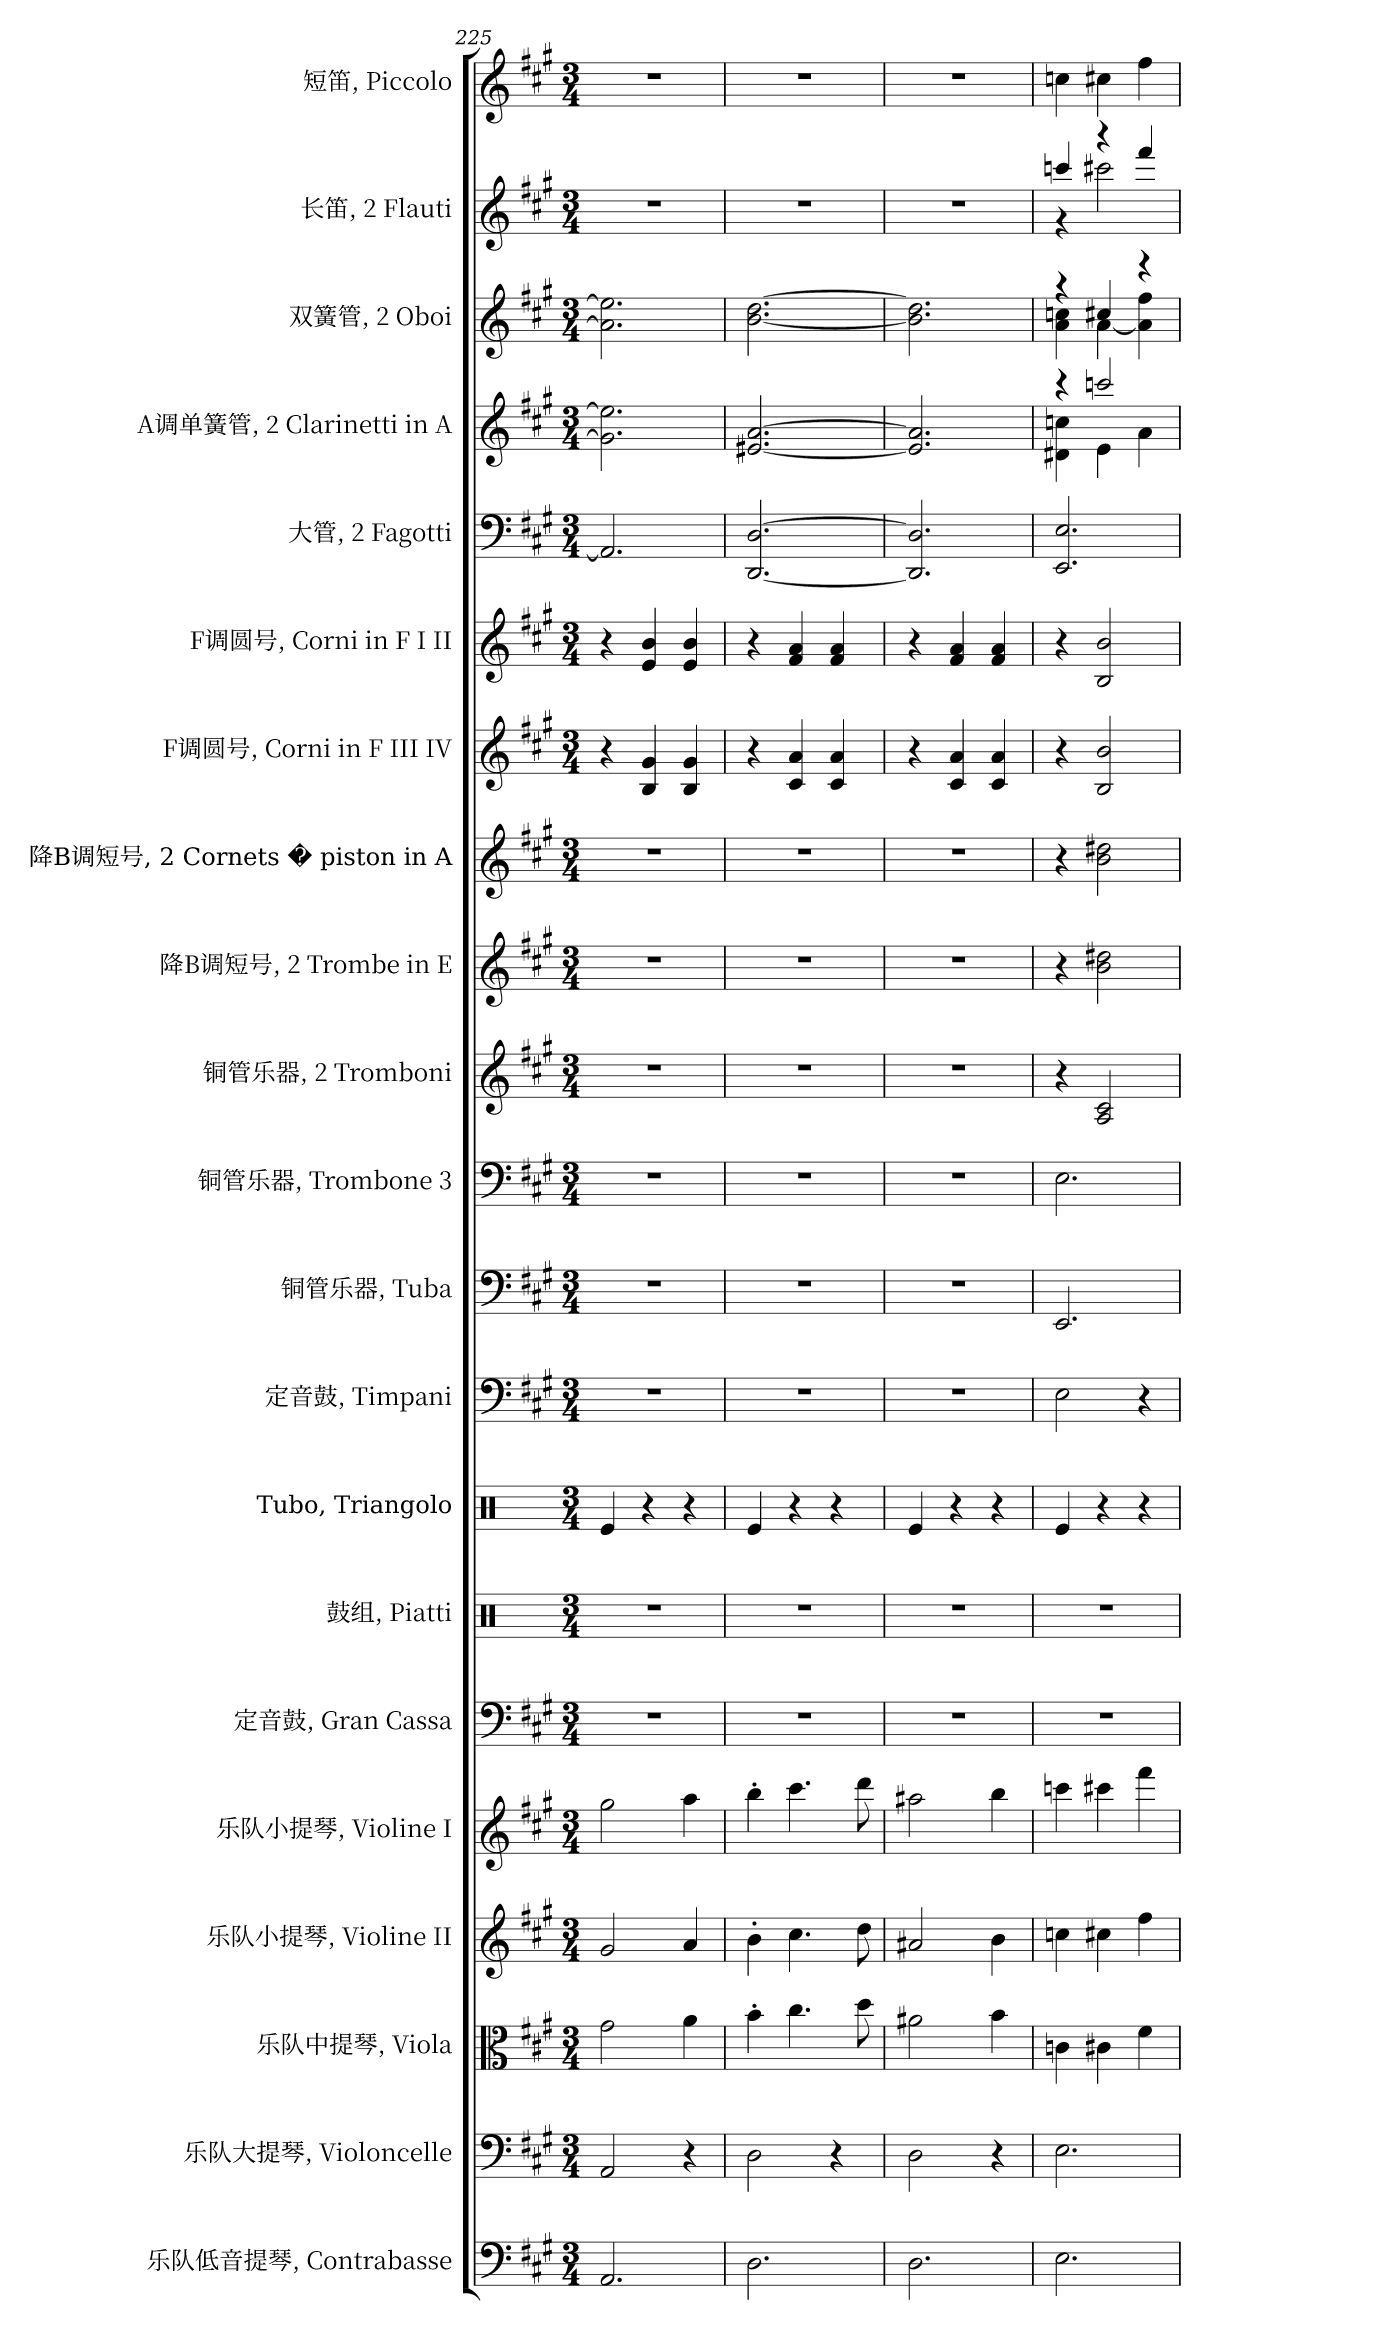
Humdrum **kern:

**kern	**kern	**kern	**kern	**kern	**kern	**kern	**kern	**kern	**kern	**kern	**kern	**kern	**kern	**kern	**kern	**kern	**kern	**kern	**kern	**kern
*part21	*part20	*part19	*part18	*part17	*part16	*part15	*part14	*part13	*part12	*part11	*part10	*part9	*part8	*part7	*part6	*part5	*part4	*part3	*part2	*part1
*staff21	*staff20	*staff19	*staff18	*staff17	*staff16	*staff15	*staff14	*staff13	*staff12	*staff11	*staff10	*staff9	*staff8	*staff7	*staff6	*staff5	*staff4	*staff3	*staff2	*staff1
*I"乐队低音提琴, Contrabasse	*I"乐队大提琴, Violoncelle	*I"乐队中提琴, Viola	*I"乐队小提琴, Violine II	*I"乐队小提琴, Violine I	*I"定音鼓, Gran Cassa	*I"鼓组, Piatti	*I"Tubo, Triangolo	*I"定音鼓, Timpani	*I"铜管乐器, Tuba	*I"铜管乐器, Trombone 3	*I"铜管乐器, 2 Tromboni	*I"降B调短号, 2 Trombe in E	*I"降B调短号, 2 Cornets � piston in A	*I"F调圆号, Corni in F III IV	*I"F调圆号, Corni in F I II	*I"大管, 2 Fagotti	*I"A调单簧管, 2 Clarinetti in A	*I"双簧管, 2 Oboi	*I"长笛, 2 Flauti	*I"短笛, Piccolo
*I'Cbs.	*	*	*	*	*	*	*I'Tu.	*I'Timp.	*	*	*	*	*I'B♭ Cnt.	*	*	*	*I'A Cl.	*I'Ob.	*I'Fl.	*I'Picc.
*clefF4	*clefF4	*clefC3	*clefG2	*clefG2	*clefF4	*clefX	*clefX	*clefF4	*clefF4	*clefF4	*clefG2	*clefG2	*clefG2	*clefG2	*clefG2	*clefF4	*clefG2	*clefG2	*clefG2	*clefG2
*ITrd7c12	*	*	*	*	*	*	*	*	*	*	*	*ITrd1c2	*ITrd1c2	*ITrd4c7	*ITrd4c7	*	*ITrd2c3	*	*	*ITrd-7c-12
*k[f#c#g#]	*k[f#c#g#]	*k[f#c#g#]	*k[f#c#g#]	*k[f#c#g#]	*k[f#c#g#]	*k[]	*k[]	*k[f#c#g#]	*k[f#c#g#]	*k[f#c#g#]	*k[f#c#g#]	*k[f#]	*k[f#]	*k[f#c#]	*k[f#c#]	*k[f#c#g#]	*k[f#c#g#d#a#e#]	*k[f#c#g#]	*k[f#c#g#]	*k[f#c#g#]
*M3/4	*M3/4	*M3/4	*M3/4	*M3/4	*M3/4	*M3/4	*M3/4	*M3/4	*M3/4	*M3/4	*M3/4	*M3/4	*M3/4	*M3/4	*M3/4	*M3/4	*M3/4	*M3/4	*M3/4	*M3/4
*MM200	*MM200	*MM200	*MM200	*MM200	*MM200	*MM200	*MM200	*MM200	*MM200	*MM200	*MM200	*MM200	*MM200	*MM200	*MM200	*MM200	*MM200	*MM200	*MM200	*MM200
=225	=225	=225	=225	=225	=225	=225	=225	=225	=225	=225	=225	=225	=225	=225	=225	=225	=225	=225	=225	=225
2.AAA/	2AA/	2g#\	2g#/	2gg#\	2.r	2.r	4Re/	2.r	2.r	2.r	2.r	2.r	2.r	4r	4r	2.AA/]	2.e\] 2.cc#\]	2.a\] 2.ee\]	2.r	2.r
.	.	.	.	.	.	.	4r	.	.	.	.	.	.	4E/ 4c#/	4A/ 4e/	.	.	.	.	.
.	4r	4a\	4a/	4aa\	.	.	4r	.	.	.	.	.	.	4E/ 4c#/	4A/ 4e/	.	.	.	.	.
=226	=226	=226	=226	=226	=226	=226	=226	=226	=226	=226	=226	=226	=226	=226	=226	=226	=226	=226	=226	=226
*	*	*	*	*	*	*	*	*	*	*	*	*	*	*	*	*	*	*	*	*MM200
2.DD\	2D\	4b'\	4b'\	4bb'\	2.r	2.r	4Re/	2.r	2.r	2.r	2.r	2.r	2.r	4r	4r	[2.DD/ [2.D/	[2.c##X/ [2.f#/	[2.b\ [2.dd\	2.r	2.r
.	.	4.cc#\	4.cc#\	4.ccc#\	.	.	4r	.	.	.	.	.	.	4F#/ 4d/	4B/ 4d/	.	.	.	.	.
.	4r	.	.	.	.	.	4r	.	.	.	.	.	.	4F#/ 4d/	4B/ 4d/	.	.	.	.	.
.	.	8dd\	8dd\	8ddd\	.	.	.	.	.	.	.	.	.	.	.	.	.	.	.	.
=227	=227	=227	=227	=227	=227	=227	=227	=227	=227	=227	=227	=227	=227	=227	=227	=227	=227	=227	=227	=227
*	*	*	*	*	*	*	*	*	*	*	*	*	*	*	*	*	*	*	*	*MM200
2.DD\	2D\	2a#X\	2a#X/	2aa#X\	2.r	2.r	4Re/	2.r	2.r	2.r	2.r	2.r	2.r	4r	4r	2.DD/] 2.D/]	2.c##/] 2.f#/]	2.b\] 2.dd\]	2.r	2.r
.	.	.	.	.	.	.	4r	.	.	.	.	.	.	4F#/ 4d/	4B/ 4d/	.	.	.	.	.
.	4r	4b\	4b\	4bb\	.	.	4r	.	.	.	.	.	.	4F#/ 4d/	4B/ 4d/	.	.	.	.	.
=228	=228	=228	=228	=228	=228	=228	=228	=228	=228	=228	=228	=228	=228	=228	=228	=228	=228	=228	=228	=228
*	*	*	*	*	*	*	*	*	*	*	*	*	*	*	*	*	*	*	*	*MM210
*	*	*	*	*	*	*	*	*	*	*	*	*	*	*	*	*	*^	*^	*^	*
2.EE\	2.E\	4cn\	4ccn\	4cccn\	2.r	2.r	4Re/	2E\	2.EE/	2.E\	4r	4r	4r	4r	4r	2.EE/ 2.E/	4r	4B#X\ 4an\	4r	4a\ 4ccn\	4cccn/	4r	4cccn\
*	*	*	*	*	*	*	*	*	*	*	*	*	*	*	*	*	*	*	*	*	*	*	*MM195
.	.	4c#X\	4cc#X\	4ccc#X\	.	.	4r	.	.	.	2A/ 2c#/	2a\ 2cc#X\	2a\ 2cc#X\	2E/ 2e/	2E/ 2e/	.	2aan/	4c#\	4cc#X/	[4a\	4r	2ccc#X\	4ccc#X\
*	*	*	*	*	*	*	*	*	*	*	*	*	*	*	*	*	*	*	*	*	*	*	*MM185
.	.	4f#\	4ff#\	4fff#\	.	.	4r	4r	.	.	.	.	.	.	.	.	.	4f#\	4r	4a\] 4ff#\	4fff#/	.	4fff#\
*	*	*	*	*	*	*	*	*	*	*	*	*	*	*	*	*	*v	*v	*	*	*v	*v	*
*	*	*	*	*	*	*	*	*	*	*	*	*	*	*	*	*	*	*v	*v	*	*
=	=	=	=	=	=	=	=	=	=	=	=	=	=	=	=	=	=	=	=	=
*-	*-	*-	*-	*-	*-	*-	*-	*-	*-	*-	*-	*-	*-	*-	*-	*-	*-	*-	*-	*-
